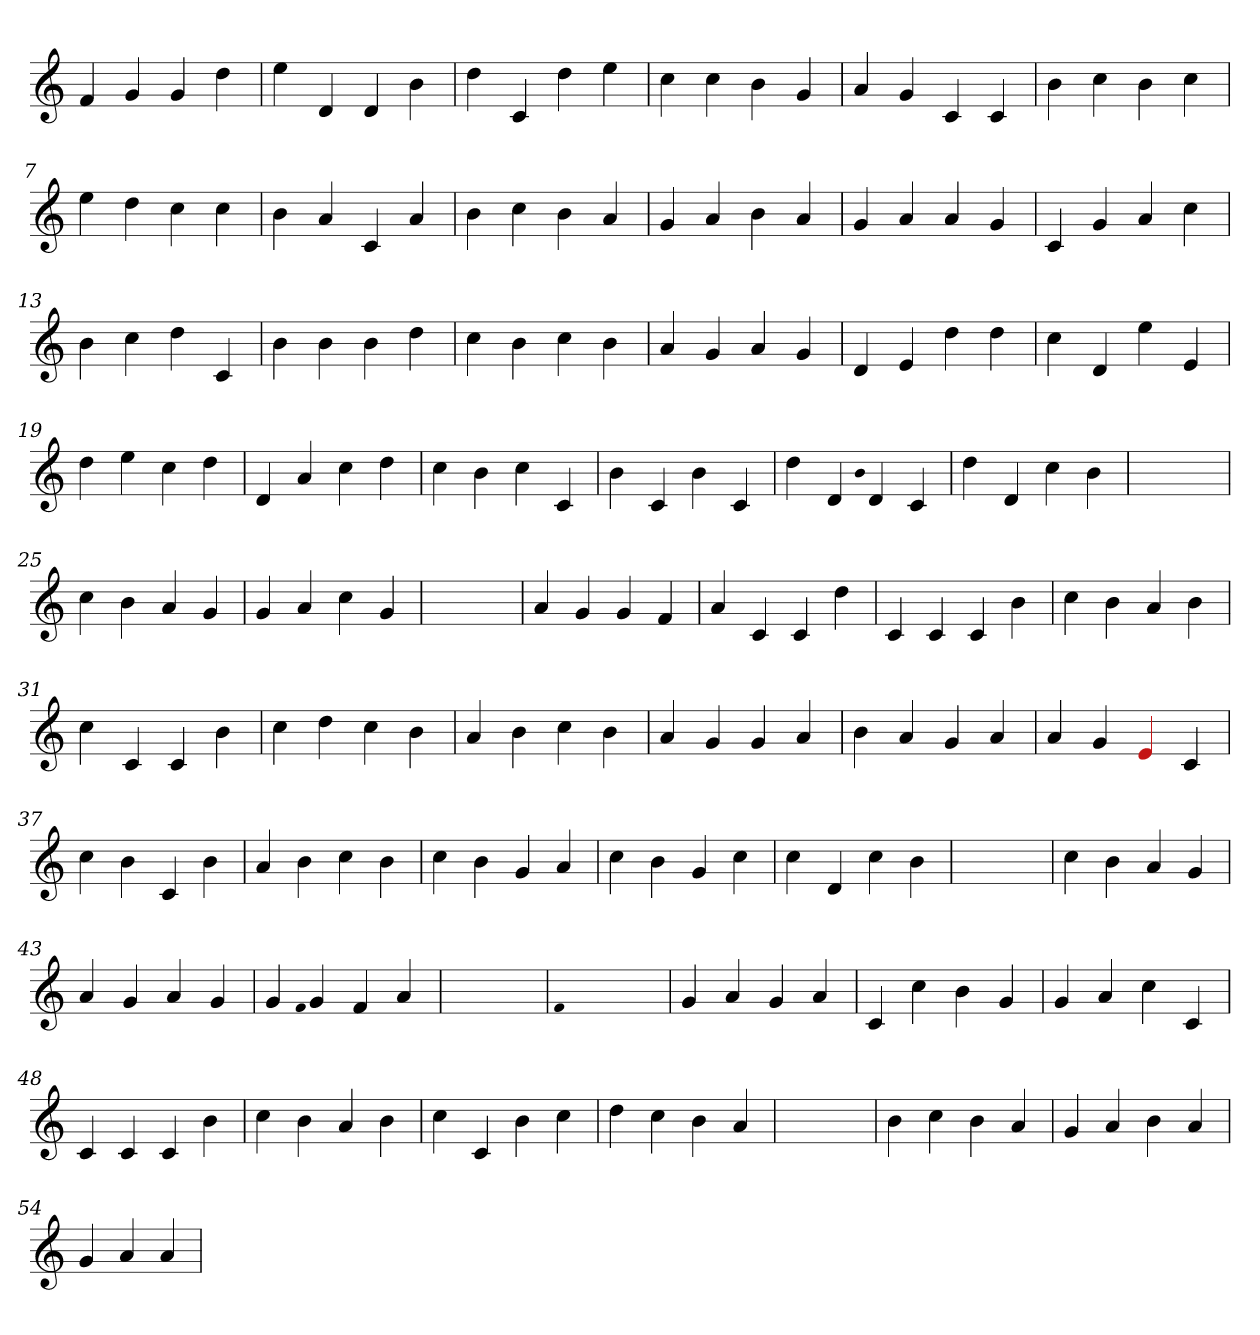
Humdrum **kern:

**kern
*part1
*staff1
*clefG2
=1
4f
4g
4g
4dd
=2
4ee
4d
4d
4b
=3
4dd
4c
4dd
4ee
=4
4cc
4cc
4b
4g
=5
4a
4g
4c
4c
=6
4b
4cc
4b
4cc
=7
4ee
4dd
4cc
4cc
=8
4b
4a
4c
4a
=9
4b
4cc
4b
4a
=10
4g
4a
4b
4a
=11
4g
4a
4a
4g
=12
4c
4g
4a
4cc
=13
4b
4cc
4dd
4c
=14
4b
4b
4b
4dd
=15
4cc
4b
4cc
4b
=16
4a
4g
4a
4g
=17
4d
4e
4dd
4dd
=18
4cc
4d
4ee
4e
=19
4dd
4ee
4cc
4dd
=20
4d
4a
4cc
4dd
=21
4cc
4b
4cc
4c
=22
4b
4c
4b
4c
=23
4dd
4d
qqb
4d
4c
=24
4dd
4d
4cc
4b
=25
1ryy
=25
4cc
4b
4a
4g
=26
4g
4a
4cc
4g
=27
1ryy
=27
4a
4g
4g
4f
=28
4a
4c
4c
4dd
=29
4c
4c
4c
4b
=30
4cc
4b
4a
4b
=31
4cc
4c
4c
4b
=32
4cc
4dd
4cc
4b
=33
4a
4b
4cc
4b
=34
4a
4g
4g
4a
=35
4b
4a
4g
4a
=36
4a
4g
4Re
4c
=37
4cc
4b
4c
4b
=38
4a
4b
4cc
4b
=39
4cc
4b
4g
4a
=40
4cc
4b
4g
4cc
=41
4cc
4d
4cc
4b
=42
1ryy
=42
4cc
4b
4a
4g
=43
4a
4g
4a
4g
=44
4g
qqf
4g
4f
4a
=45
1ryy
=45
qqf
1ryy
=45
4g
4a
4g
4a
=46
4c
4cc
4b
4g
=47
4g
4a
4cc
4c
=48
4c
4c
4c
4b
=49
4cc
4b
4a
4b
=50
4cc
4c
4b
4cc
=51
4dd
4cc
4b
4a
=52
1ryy
=52
4b
4cc
4b
4a
=53
4g
4a
4b
4a
=54
4g
4a
4a
=
*-
